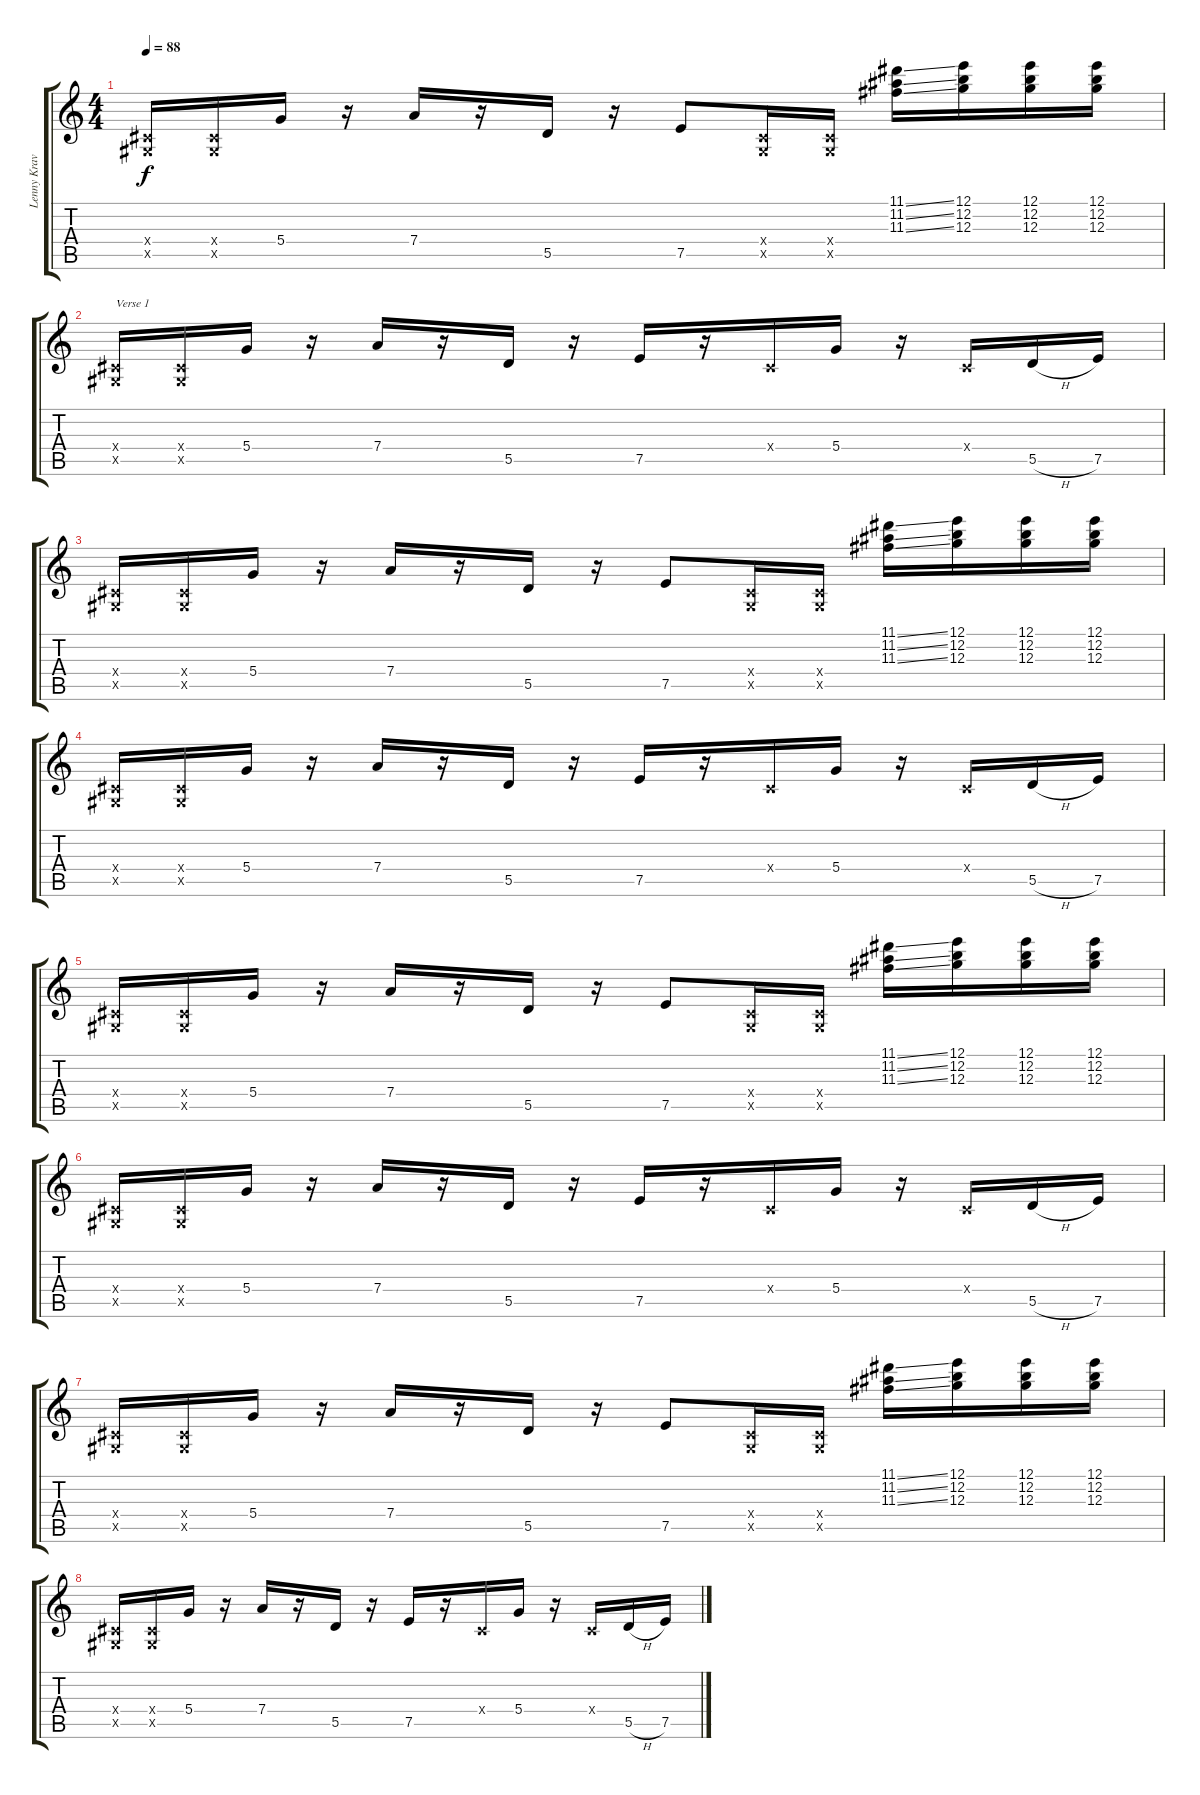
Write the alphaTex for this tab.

\track ("Lenny Kravitz" "Lenny Krav") {instrument overdrivenguitar}
\staff {score tabs}
\tuning (E4 B3 G3 D3 A2 E2) {hide}
\ts (4 4)
\tempo 88
\clef g2
\ks c
(-1.4{x} -1.5{x}).16{dy f} (-1.4{x} -1.5{x}).16 5.4.16 r.16 7.4.16 r.16 5.5.16 r.16 7.5.8 (-1.4{x} -1.5{x}).16 (-1.4{x} -1.5{x}).16 (11.1{ss} 11.2{ss} 11.3{ss}).16 (12.1 12.2 12.3).16 (12.1 12.2 12.3).16 (12.1 12.2 12.3).16 |
(-1.4{x} -1.5{x}).16{txt "Verse 1"} (-1.4{x} -1.5{x}).16 5.4.16 r.16 7.4.16 r.16 5.5.16 r.16 7.5.16 r.16 -1.4{x}.16 5.4.16 r.16 -1.4{x}.16 5.5{h}.16 7.5.16 |
(-1.4{x} -1.5{x}).16 (-1.4{x} -1.5{x}).16 5.4.16 r.16 7.4.16 r.16 5.5.16 r.16 7.5.8 (-1.4{x} -1.5{x}).16 (-1.4{x} -1.5{x}).16 (11.1{ss} 11.2{ss} 11.3{ss}).16 (12.1 12.2 12.3).16 (12.1 12.2 12.3).16 (12.1 12.2 12.3).16 |
(-1.4{x} -1.5{x}).16 (-1.4{x} -1.5{x}).16 5.4.16 r.16 7.4.16 r.16 5.5.16 r.16 7.5.16 r.16 -1.4{x}.16 5.4.16 r.16 -1.4{x}.16 5.5{h}.16 7.5.16 |
(-1.4{x} -1.5{x}).16 (-1.4{x} -1.5{x}).16 5.4.16 r.16 7.4.16 r.16 5.5.16 r.16 7.5.8 (-1.4{x} -1.5{x}).16 (-1.4{x} -1.5{x}).16 (11.1{ss} 11.2{ss} 11.3{ss}).16 (12.1 12.2 12.3).16 (12.1 12.2 12.3).16 (12.1 12.2 12.3).16 |
(-1.4{x} -1.5{x}).16 (-1.4{x} -1.5{x}).16 5.4.16 r.16 7.4.16 r.16 5.5.16 r.16 7.5.16 r.16 -1.4{x}.16 5.4.16 r.16 -1.4{x}.16 5.5{h}.16 7.5.16 |
(-1.4{x} -1.5{x}).16 (-1.4{x} -1.5{x}).16 5.4.16 r.16 7.4.16 r.16 5.5.16 r.16 7.5.8 (-1.4{x} -1.5{x}).16 (-1.4{x} -1.5{x}).16 (11.1{ss} 11.2{ss} 11.3{ss}).16 (12.1 12.2 12.3).16 (12.1 12.2 12.3).16 (12.1 12.2 12.3).16 |
(-1.4{x} -1.5{x}).16 (-1.4{x} -1.5{x}).16 5.4.16 r.16 7.4.16 r.16 5.5.16 r.16 7.5.16 r.16 -1.4{x}.16 5.4.16 r.16 -1.4{x}.16 5.5{h}.16 7.5.16
